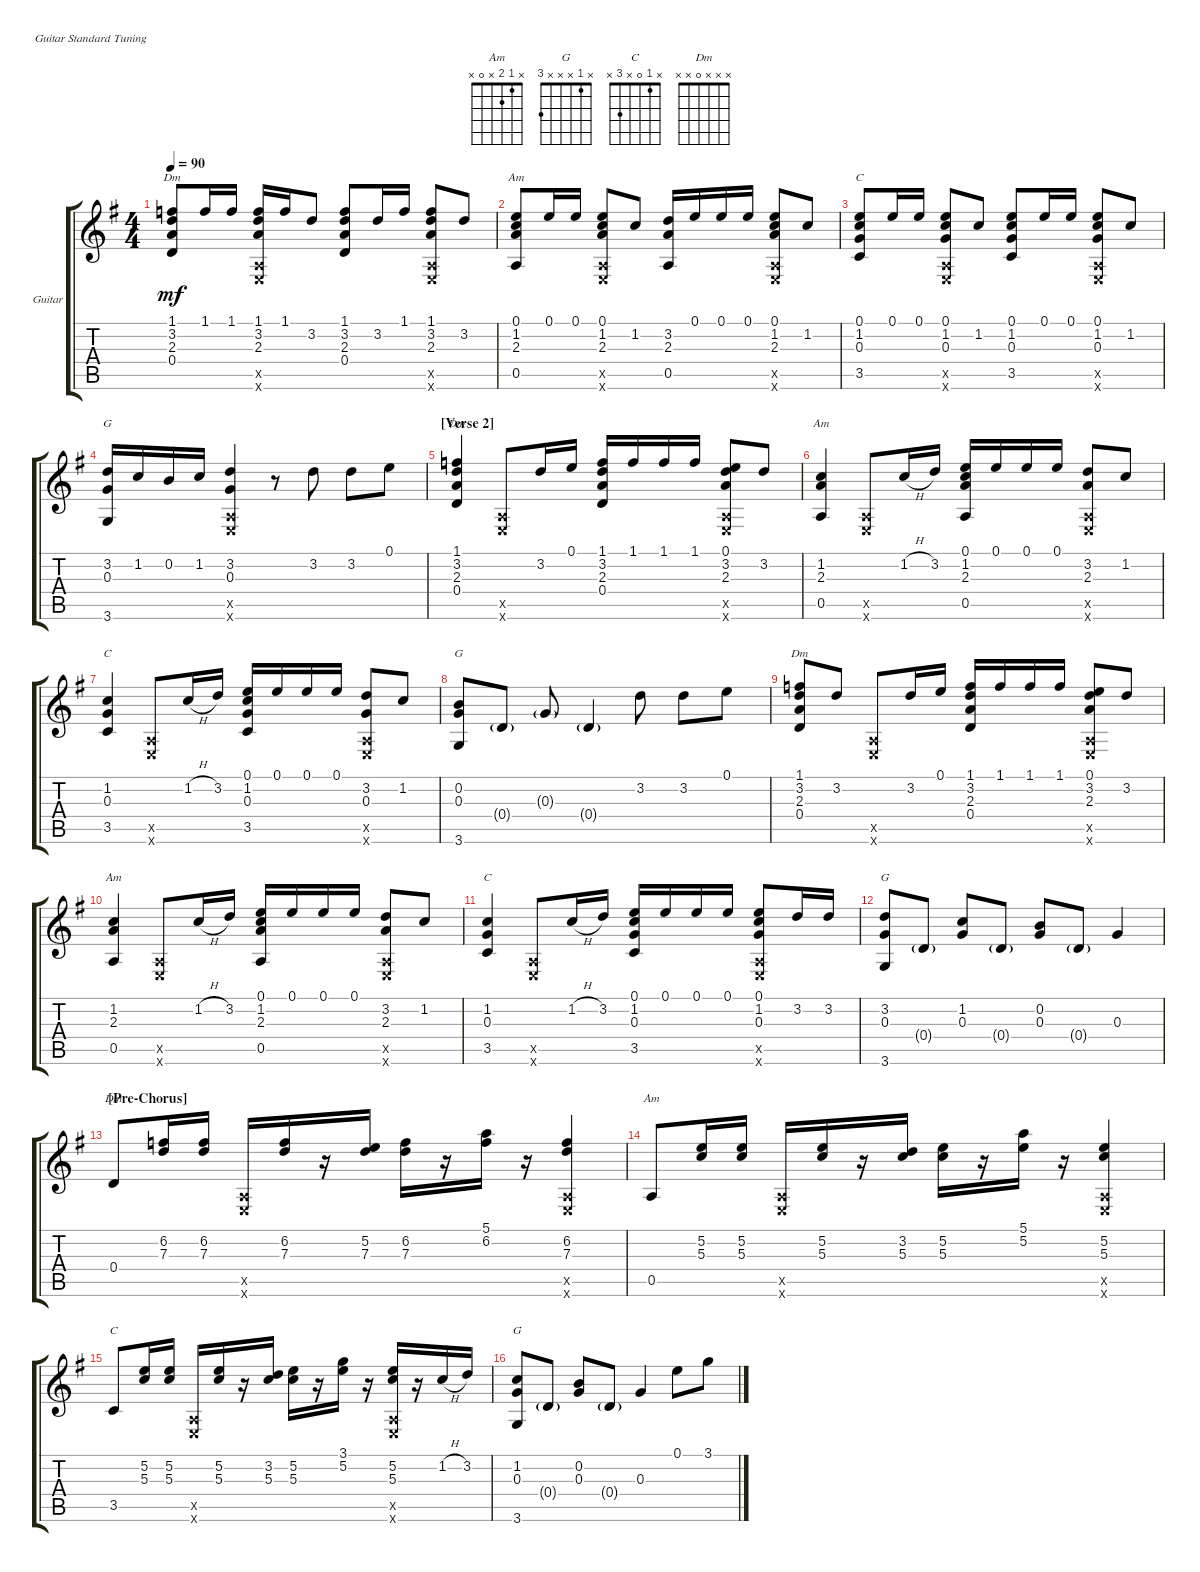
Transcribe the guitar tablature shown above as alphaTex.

\bracketExtendMode groupsimilarinstruments
\firstSystemTrackNameOrientation horizontal
\otherSystemsTrackNameOrientation horizontal
\track ("" "Guitar") {instrument acousticguitarsteel}
\staff {score tabs}
\tuning (E4 B3 G3 D3 A2 E2)
\chord ("Am" x 1 x x x x)
\chord ("G" x 3 x x x 3) {barre 3}
\chord ("Am" x x x x 0 x)
\chord ("C" x x x x 3 x)
\chord ("Dm" 1 3 2 0 x x)
\chord ("Am" 0 1 2 x 0 x)
\chord ("C" 0 1 0 x 3 x)
\chord ("G" x 3 0 x x 3)
\chord ("C" x 1 0 x 3 x)
\chord ("G" x 0 x x x 3)
\chord ("Dm" 1 x 2 0 x x)
\chord ("Am" x 1 2 x 0 x)
\chord ("Dm" x x x 0 x x)
\chord ("G" x 1 x x x 3)
\ts (4 4)
\tempo 90
\clef g2
\ks g
(1.1 3.2 2.3 0.4).8{ch "Dm" dy mf} 1.1.16 1.1.16 (1.1 3.2 2.3 0.6{x} 0.5{x}).16 1.1.16 3.2.8 (1.1 3.2 2.3 0.4).8 3.2.16 1.1.16 (1.1 3.2 2.3 0.5{x} 0.6{x}).8 3.2.8 |
(0.1 1.2 2.3 0.5).8{ch "Am"} 0.1.16 0.1.16 (0.1 1.2 2.3 0.5{x} 0.6{x}).8 1.2.8 (3.2 0.5 2.3).16 0.1.16 0.1.16 0.1.16 (0.1 1.2 2.3 0.5{x} 0.6{x}).8 1.2.8 |
(0.1 3.5 1.2 0.3).8{ch "C"} 0.1.16 0.1.16 (0.1 1.2 0.3 0.5{x} 0.6{x}).8 1.2.8 (0.1 3.5 1.2 0.3).8 0.1.16 0.1.16 (0.1 1.2 0.3 0.5{x} 0.6{x}).8 1.2.8 |
(3.2 3.6 0.3).16{ch "G"} 1.2.16 0.2.16 1.2.16 (3.2 0.3 0.5{x} 0.6{x}).4 r.8 3.2.8 3.2.8 0.1.8 |
\section ("" "[Verse 2]")
(1.1 3.2 2.3 0.4).4{ch "Dm"} (0.5{x} 0.6{x}).8 3.2.16 0.1.16 (1.1 3.2 2.3 0.4).16 1.1.16 1.1.16 1.1.16 (0.1 3.2 2.3 0.5{x} 0.6{x}).8 3.2.8 |
(1.2 2.3 0.5).4{ch "Am"} (0.5{x} 0.6{x}).8 1.2{h}.16 3.2.16 (0.1 1.2 2.3 0.5).16 0.1.16 0.1.16 0.1.16 (3.2 2.3 0.5{x} 0.6{x}).8 1.2.8 |
(1.2 3.5 0.3).4{ch "C"} (0.5{x} 0.6{x}).8 1.2{h}.16 3.2.16 (0.1 1.2 0.3 3.5).16 0.1.16 0.1.16 0.1.16 (3.2 0.3 0.5{x} 0.6{x}).8 1.2.8 |
(0.2 3.6 0.3).8{ch "G"} 0.4{g}.8 0.3{g}.8 0.4{g}.4 3.2.8 3.2.8 0.1.8 |
(1.1 2.3 0.4 3.2).8{ch "Dm"} 3.2.8 (0.5{x} 0.6{x}).8 3.2.16 0.1.16 (1.1 3.2 2.3 0.4).16 1.1.16 1.1.16 1.1.16 (0.1 3.2 2.3 0.5{x} 0.6{x}).8 3.2.8 |
(1.2 2.3 0.5).4{ch "Am"} (0.5{x} 0.6{x}).8 1.2{h}.16 3.2.16 (0.1 1.2 2.3 0.5).16 0.1.16 0.1.16 0.1.16 (3.2 2.3 0.5{x} 0.6{x}).8 1.2.8 |
(1.2 3.5 0.3).4{ch "C"} (0.5{x} 0.6{x}).8 1.2{h}.16 3.2.16 (0.1 1.2 0.3 3.5).16 0.1.16 0.1.16 0.1.16 (0.1 1.2 0.3 0.6{x} 0.5{x}).8 3.2.16 3.2.16 |
(3.2 3.6 0.3).8{ch "G"} 0.4{g}.8 (1.2 0.3).8 0.4{g}.8 (0.2 0.3).8 0.4{g}.8 0.3.4 |
\section ("" "[Pre-Chorus]")
0.4.8{ch "Dm"} (6.2 7.3).16 (6.2 7.3).16 (0.5{x} 0.6{x}).16 (6.2 7.3).16 r.16 (5.2 7.3).16 (6.2 7.3).16 r.16 (5.1 6.2).16 r.16 (6.2 7.3 0.6{x} 0.5{x}).4 |
0.5.8{ch "Am"} (5.2 5.3).16 (5.2 5.3).16 (0.5{x} 0.6{x}).16 (5.2 5.3).16 r.16 (3.2 5.3).16 (5.2 5.3).16 r.16 (5.1 5.2).16 r.16 (5.2 5.3 0.6{x} 0.5{x}).4 |
3.5.8{ch "C"} (5.2 5.3).16 (5.2 5.3).16 (0.5{x} 0.6{x}).16 (5.2 5.3).16 r.16 (3.2 5.3).16 (5.2 5.3).16 r.16 (3.1 5.2).16 r.16 (5.2 5.3 0.6{x} 0.5{x}).16 r.16 1.2{h}.16 3.2.16 |
(1.2 3.6 0.3).8{ch "G"} 0.4{g}.8 (0.2 0.3).8 0.4{g}.8 0.3.4 0.1.8 3.1.8
